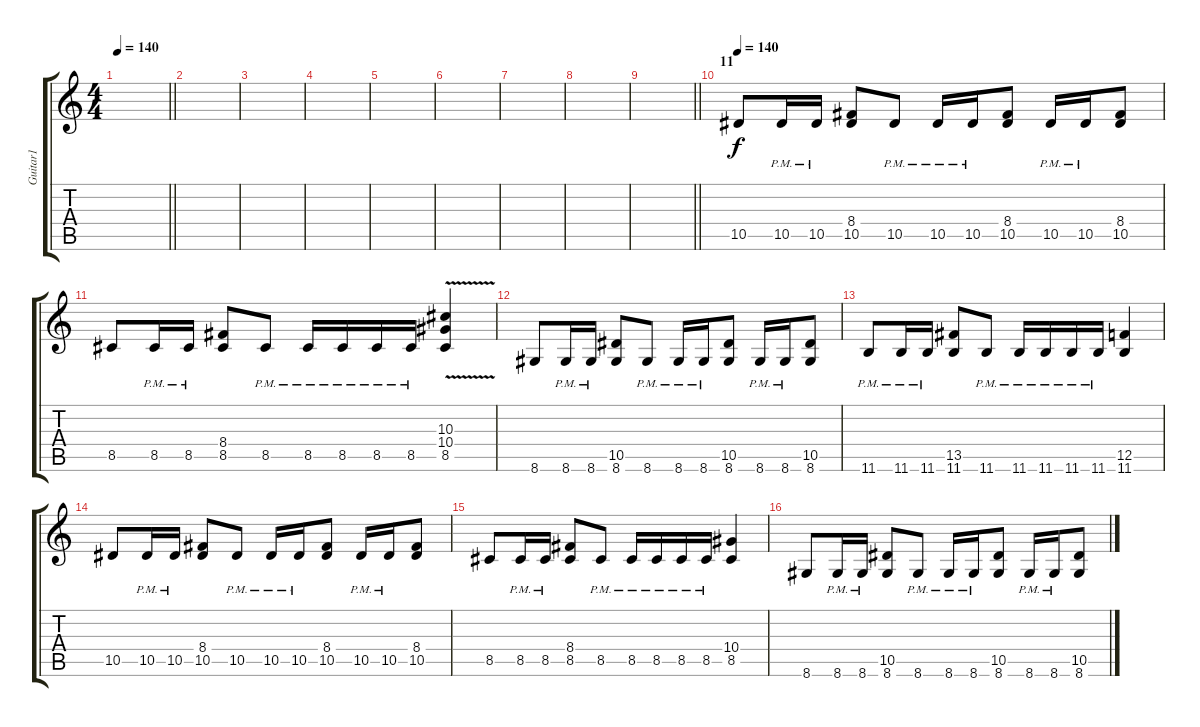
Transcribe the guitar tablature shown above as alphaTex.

\track ("Guitar1" "Guitar1") {instrument distortionguitar}
\staff {score tabs}
\tuning (C4 G3 Eb3 Bb2 F2 C2) {hide}
\ts (4 4)
\tempo 140
\clef g2
\barLineRight lightlight
\ks c
|
|
|
|
|
|
|
|
\barLineRight lightlight
|
\section ("" "11")
\tempo 140
10.5.8 10.5{pm}.16 10.5{pm}.16 (8.4 10.5).8 10.5{pm}.8 10.5{pm}.16 10.5{pm}.16 (8.4 10.5).8 10.5{pm}.16 10.5{pm}.16 (8.4 10.5).8 |
8.5.8 8.5{pm}.16 8.5{pm}.16 (8.4 8.5).8 8.5{pm}.8 8.5{pm}.16 8.5{pm}.16 8.5{pm}.16 8.5{pm}.16 (10.3{v} 10.4 8.5).4 |
8.6.8 8.6{pm}.16 8.6{pm}.16 (10.5 8.6).8 8.6{pm}.8 8.6{pm}.16 8.6{pm}.16 (10.5 8.6).8 8.6{pm}.16 8.6{pm}.16 (10.5 8.6).8 |
11.6{pm}.8 11.6{pm}.16 11.6{pm}.16 (13.5 11.6).8 11.6{pm}.8 11.6{pm}.16 11.6{pm}.16 11.6{pm}.16 11.6{pm}.16 (12.5 11.6).4 |
10.5.8 10.5{pm}.16 10.5{pm}.16 (8.4 10.5).8 10.5{pm}.8 10.5{pm}.16 10.5{pm}.16 (8.4 10.5).8 10.5{pm}.16 10.5{pm}.16 (8.4 10.5).8 |
8.5.8 8.5{pm}.16 8.5{pm}.16 (8.4 8.5).8 8.5{pm}.8 8.5{pm}.16 8.5{pm}.16 8.5{pm}.16 8.5{pm}.16 (10.4 8.5).4 |
8.6.8 8.6{pm}.16 8.6{pm}.16 (10.5 8.6).8 8.6{pm}.8 8.6{pm}.16 8.6{pm}.16 (10.5 8.6).8 8.6{pm}.16 8.6{pm}.16 (10.5 8.6).8
